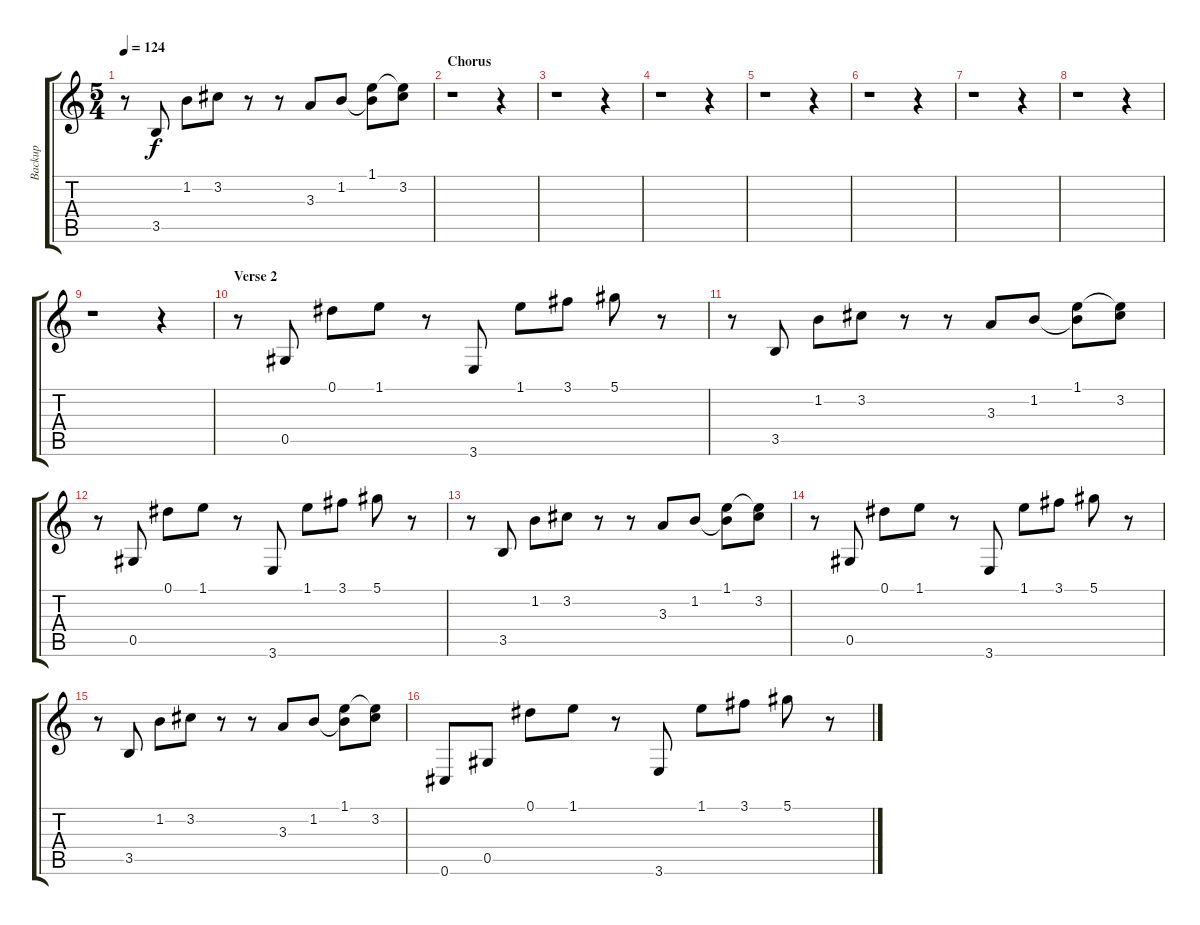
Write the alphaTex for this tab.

\track ("Backup" "Backup") {instrument overdrivenguitar}
\staff {score tabs}
\tuning (Eb4 Bb3 Gb3 Db3 Ab2 Db2) {hide}
\ts (5 4)
\tempo 124
\clef g2
\ks c
r.8{dy f} 3.5.8 1.2.8 3.2.8 r.8 r.8 3.3.8 1.2.8 (1.1 1.2{t}).8 (1.1{t} 3.2).8 |
\section ("" "Chorus")
r.1 r.4 |
r.1 r.4 |
r.1 r.4 |
r.1 r.4 |
r.1 r.4 |
r.1 r.4 |
r.1 r.4 |
r.1 r.4 |
\section ("" "Verse 2")
r.8 0.5.8 0.1.8 1.1.8 r.8 3.6.8 1.1.8 3.1.8 5.1.8 r.8 |
r.8 3.5.8 1.2.8 3.2.8 r.8 r.8 3.3.8 1.2.8 (1.1 1.2{t}).8 (1.1{t} 3.2).8 |
r.8 0.5.8 0.1.8 1.1.8 r.8 3.6.8 1.1.8 3.1.8 5.1.8 r.8 |
r.8 3.5.8 1.2.8 3.2.8 r.8 r.8 3.3.8 1.2.8 (1.1 1.2{t}).8 (1.1{t} 3.2).8 |
r.8 0.5.8 0.1.8 1.1.8 r.8 3.6.8 1.1.8 3.1.8 5.1.8 r.8 |
r.8 3.5.8 1.2.8 3.2.8 r.8 r.8 3.3.8 1.2.8 (1.1 1.2{t}).8 (1.1{t} 3.2).8 |
0.6.8 0.5.8 0.1.8 1.1.8 r.8 3.6.8 1.1.8 3.1.8 5.1.8 r.8
